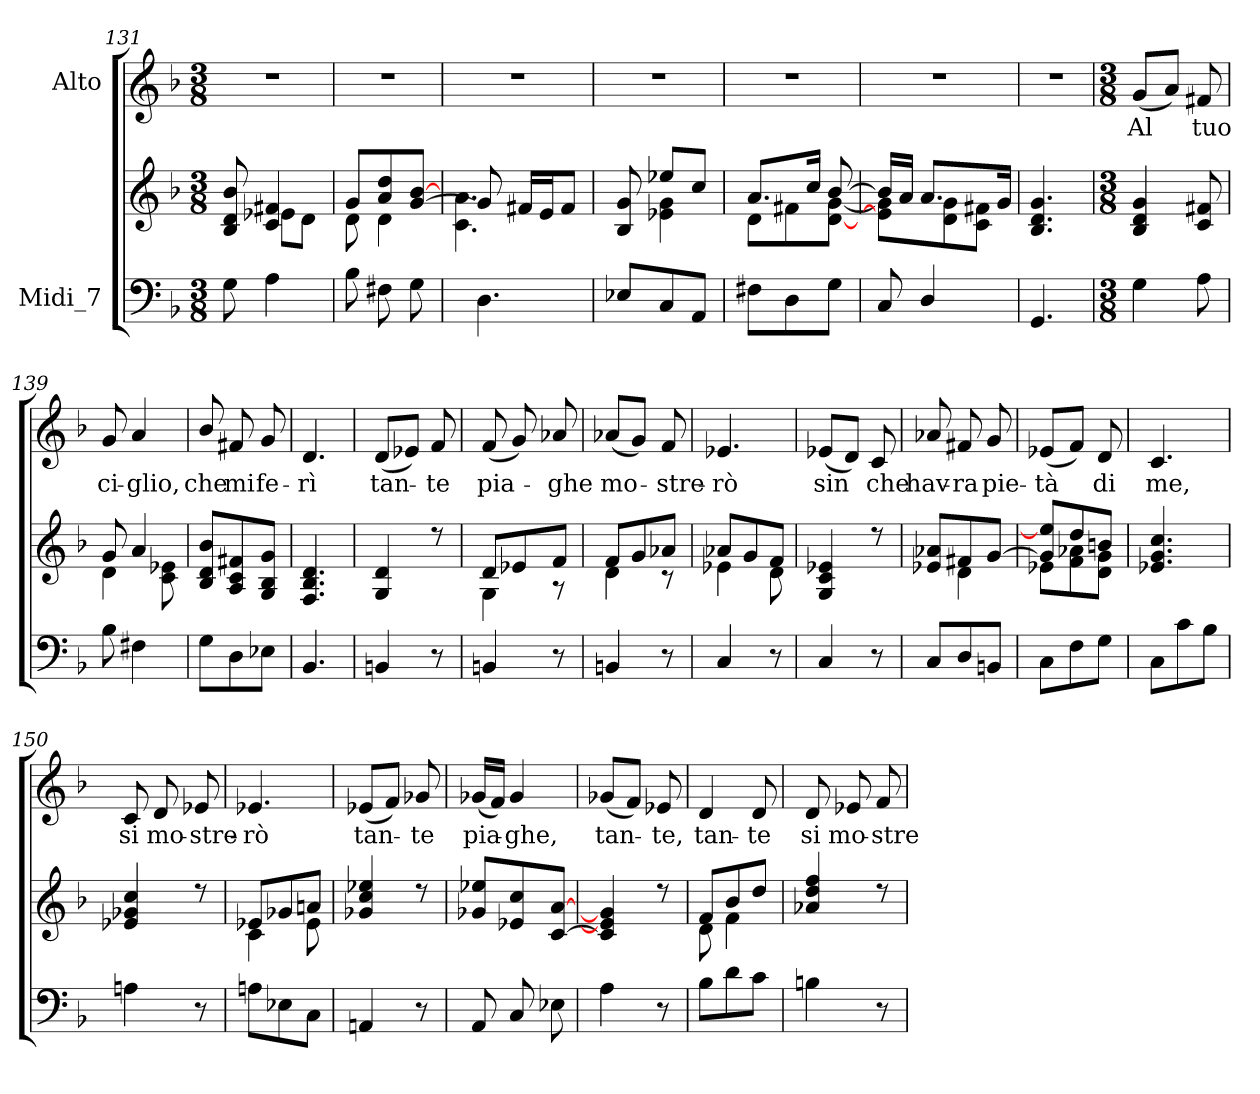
**kern	**kern	**kern	**text
*part2	*part2	*part1	*part1
*staff3	*staff2	*staff1	*staff1
*I"Midi_7	*	*I"Alto	*
*clefF4	*clefG2	*clefG2	*
*k[b-]	*k[b-]	*k[b-]	*
*F:	*F:	*F:	*
*M3/8	*M3/8	*M3/8	*
=131	=131	=131	=131
*	*^	*	*
!	!	!	!LO:N:vis=1	!
8GL	8B-/ 8d/ 8b-/	8ryy	4.r	.
4A	4c/ 4f#X/	8e-X\L	.	.
.	.	8d\J	.	.
=132	=132	=132	=132	=132
!	!	!	!LO:N:vis=1	!
8B-L	8g/	8d\	4.r	.
8F#X	8a/ 8dd/	4d\	.	.
8G	[8g/ [8b-/J	.	.	.
=133	=133	=133	=133	=133
!	!	!	!LO:N:vis=1	!
4.D	8g/]	4.c\ 4.a\	4.r	.
.	16f#X/L	.	.	.
.	16e/	.	.	.
.	8f#/J	.	.	.
=134	=134	=134	=134	=134
!	!	!	!LO:N:vis=1	!
8E-XL	8B-/ 8g/	8ryy	4.r	.
8C	8ee-X/L	4e-X\ 4g\	.	.
8AAJ	8cc/J	.	.	.
=135	=135	=135	=135	=135
!	!	!	!LO:N:vis=1	!
8F#XL	8.a/L	8d\L	4.r	.
8D	.	8f#X\	.	.
.	16cc/J	.	.	.
8GJ	[8b-/	[8d\ [8g\J	.	.
=136	=136	=136	=136	=136
!	!	!	!LO:N:vis=1	!
8C	16b-/LL]	8e-\] 8g\]L	4.r	.
.	16a/JJ	.	.	.
4D/	8.a/L	8d\ 8g\	.	.
.	.	8c\ 8f#X\J	.	.
.	16g/J	.	.	.
=137	=137	=137	=137	=137
!	!	!LO:N:vis=1	!LO:N:vis=1	!
4.GG	4.B-/ 4.d/ 4.g/	4.ryy	4.r	.
!!LO:LB:g=z
=138	=138	=138	=138	=138
*M3/8	*M3/8	*	*M3/8	*
!	!	!LO:N:vis=1	!	!LO:LY:b
4G	4B-/ 4d/ 4g/	4.ryy	(<8gL	Al
.	.	.	8aJ)	.
!	!	!	!	!LO:LY:b
8A	8c/ 8f#X/	.	8f#X	tuo
=139	=139	=139	=139	=139
!	!	!	!	!LO:LY:b
8B-	8g/	4d\	8g	ci-
!	!	!	!	!LO:LY:b
4F#X	4a/	.	4a	-glio,
.	.	8c\ 8e-X\	.	.
=140	=140	=140	=140	=140
!	!	!LO:N:vis=1	!	!LO:LY:b
8GL	8B-/ 8d/ 8b-/L	4.ryy	8b-/	che
!	!	!	!	!LO:LY:b
8D	8A/ 8c/ 8f#X/	.	8f#X	mi
!	!	!	!	!LO:LY:b
8E-XJ	8G/ 8B-/ 8g/J	.	8g	fe-
=141	=141	=141	=141	=141
!	!	!LO:N:vis=1	!	!LO:LY:b
4.BB-	4.F/ 4.B-/ 4.d/	4.ryy	4.d	-rì
=142	=142	=142	=142	=142
!	!	!LO:N:vis=1	!	!LO:LY:b
4BBn	4G/ 4d/	4.ryy	(<8dL	tan-
.	.	.	8e-XJ)	.
!	!	!	!	!LO:LY:b
8r	8r	.	8f	te
=143	=143	=143	=143	=143
!	!	!	!	!LO:LY:b
4BBn	8d/L	4G\	(<8f	pia-
.	8e-X/	.	8g)	.
!	!	!	!	!LO:LY:b
8r	8f/J	8r	8a-X	ghe
=144	=144	=144	=144	=144
!	!	!	!	!LO:LY:b
4BBn	8f/L	4d\	(<8a-XL	mo-
.	8g/	.	8gJ)	.
!	!	!	!	!LO:LY:b
8r	8a-X/J	8r	8f	stre-
=145	=145	=145	=145	=145
!	!	!	!	!LO:LY:b
4C	8a-X/L	4e-X\	4.e-X	-rò
.	8g/	.	.	.
8r	8f/J	8d\	.	.
!!LO:LB:g=z
=146	=146	=146	=146	=146
!	!	!LO:N:vis=1	!	!LO:LY:b
4C	4G/ 4c/ 4e-X/	4.ryy	(<8e-XL	sin
.	.	.	8dJ)	.
!	!	!	!	!LO:LY:b
8r	8r	.	8c	che
=147	=147	=147	=147	=147
!	!	!	!	!LO:LY:b
8CL	8e-X/ 8a-X/L	8ryy	8a-X	hav-
!	!	!	!	!LO:LY:b
8D	8f#X/	4d\	8f#X	-ra
!	!	!	!	!LO:LY:b
8BBnJ	[8g/J	.	8g	pie-
=148	=148	=148	=148	=148
!	!	!	!	!LO:LY:b
8CL	8g/] 8ee-/]L	8e-X\L	(<8e-XL	-tà
8F	8dd/	8f\ 8a-X\	8fJ)	.
!	!	!	!	!LO:LY:b
8GJ	8bn/J	8d\ 8g\J	8d	di
=149	=149	=149	=149	=149
!	!	!LO:N:vis=1	!	!LO:LY:b
8CL	4.e-X/ 4.g/ 4.cc/	4.ryy	4.c	me,
8c	.	.	.	.
8B-J	.	.	.	.
=150	=150	=150	=150	=150
!	!	!LO:N:vis=1	!	!LO:LY:b
4An	4e-X/ 4g-X/ 4cc/	4.ryy	8c	si
!	!	!	!	!LO:LY:b
.	.	.	8d	mo-
!	!	!	!	!LO:LY:b
8r	8r	.	8e-X	-stre-
=151	=151	=151	=151	=151
!	!	!	!	!LO:LY:b
8AnL	8e-X/L	4c\	4.e-X	-rò
8E-X	8g-X/	.	.	.
8CJ	8an/J	8e-\	.	.
=152	=152	=152	=152	=152
!	!	!LO:N:vis=1	!	!LO:LY:b
4AAn	4g-X/ 4cc/ 4ee-X/	4.ryy	(<8e-XL	tan-
.	.	.	8fJ)	.
!	!	!	!	!LO:LY:b
8r	8r	.	8g-X	te
=153	=153	=153	=153	=153
!	!	!LO:N:vis=1	!	!LO:LY:b
8AA	8g-X/ 8ee-X/L	4.ryy	(<16g-XLL	pia-
.	.	.	16fJJ)	.
!	!	!	!	!LO:LY:b
8C	8e-X/ 8cc/	.	4g-	ghe,
8E-X	[8c/ [8a/J	.	.	.
!!LO:LB:g=z
=154	=154	=154	=154	=154
!	!	!LO:N:vis=1	!	!LO:LY:b
4A	4c/] 4e-/] 4g-/]	4.ryy	(<8g-XL	tan-
.	.	.	8fJ)	.
!	!	!	!	!LO:LY:b
8r	8r	.	8e-X	te,
=155	=155	=155	=155	=155
!	!	!	!	!LO:LY:b
8B-L	8f/L	8d\	4d	tan-
8d	8b-/	4f\	.	.
!	!	!	!	!LO:LY:b
8cJ	8dd/J	.	8d	-te
=156	=156	=156	=156	=156
!	!	!LO:N:vis=1	!	!LO:LY:b
4Bn	4a-X/ 4dd/ 4ff/	4.ryy	8d	si
!	!	!	!	!LO:LY:b
.	.	.	8e-X	mo-
!	!	!	!	!LO:LY:b
8r	8r	.	8f	-stre-
*	*v	*v	*	*
=	=	=	=
*-	*-	*-	*-
